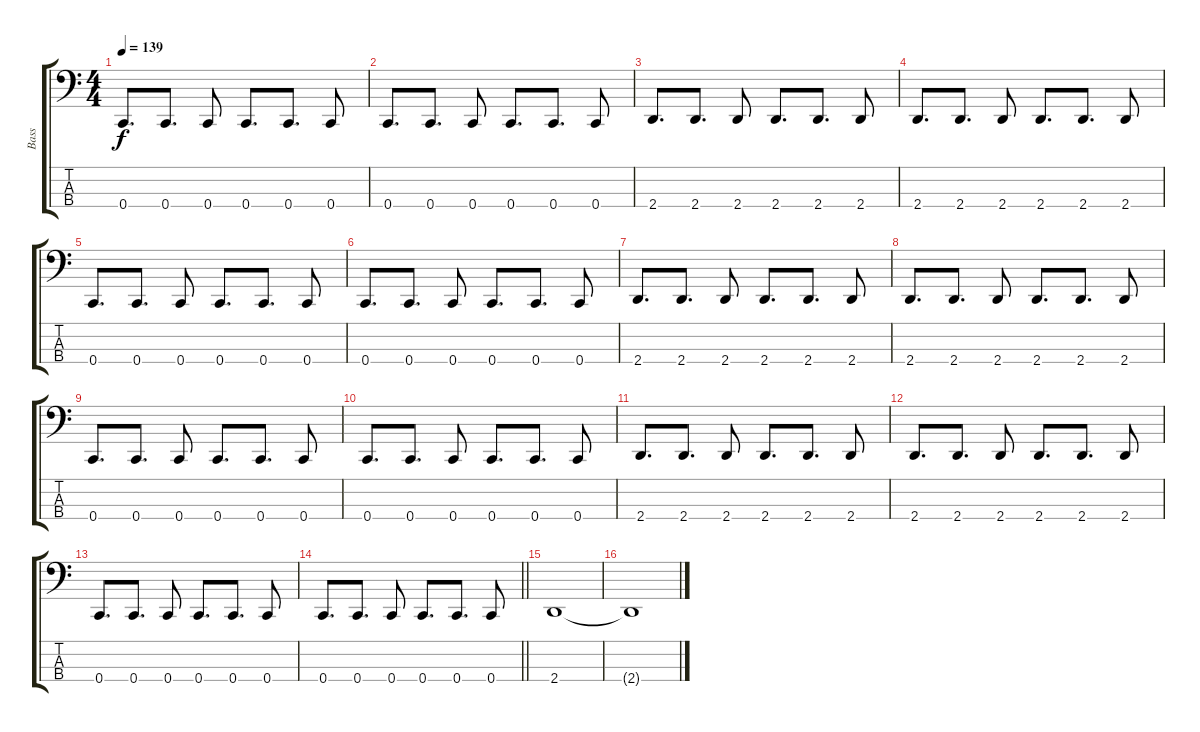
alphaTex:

\track ("Bass" "Bass") {instrument electricbasspick}
\staff {score tabs}
\tuning (F2 C2 G1 C1) {hide}
\ts (4 4)
\tempo 139
\clef f4
\ks c
0.4.8{d dy f} 0.4.8{d} 0.4.8 0.4.8{d} 0.4.8{d} 0.4.8 |
0.4.8{d} 0.4.8{d} 0.4.8 0.4.8{d} 0.4.8{d} 0.4.8 |
2.4.8{d} 2.4.8{d} 2.4.8 2.4.8{d} 2.4.8{d} 2.4.8 |
2.4.8{d} 2.4.8{d} 2.4.8 2.4.8{d} 2.4.8{d} 2.4.8 |
0.4.8{d} 0.4.8{d} 0.4.8 0.4.8{d} 0.4.8{d} 0.4.8 |
0.4.8{d} 0.4.8{d} 0.4.8 0.4.8{d} 0.4.8{d} 0.4.8 |
2.4.8{d} 2.4.8{d} 2.4.8 2.4.8{d} 2.4.8{d} 2.4.8 |
2.4.8{d} 2.4.8{d} 2.4.8 2.4.8{d} 2.4.8{d} 2.4.8 |
0.4.8{d} 0.4.8{d} 0.4.8 0.4.8{d} 0.4.8{d} 0.4.8 |
0.4.8{d} 0.4.8{d} 0.4.8 0.4.8{d} 0.4.8{d} 0.4.8 |
2.4.8{d} 2.4.8{d} 2.4.8 2.4.8{d} 2.4.8{d} 2.4.8 |
2.4.8{d} 2.4.8{d} 2.4.8 2.4.8{d} 2.4.8{d} 2.4.8 |
0.4.8{d} 0.4.8{d} 0.4.8 0.4.8{d} 0.4.8{d} 0.4.8 |
\barLineRight lightlight
0.4.8{d} 0.4.8{d} 0.4.8 0.4.8{d} 0.4.8{d} 0.4.8 |
2.4.1 |
2.4{t}.1
